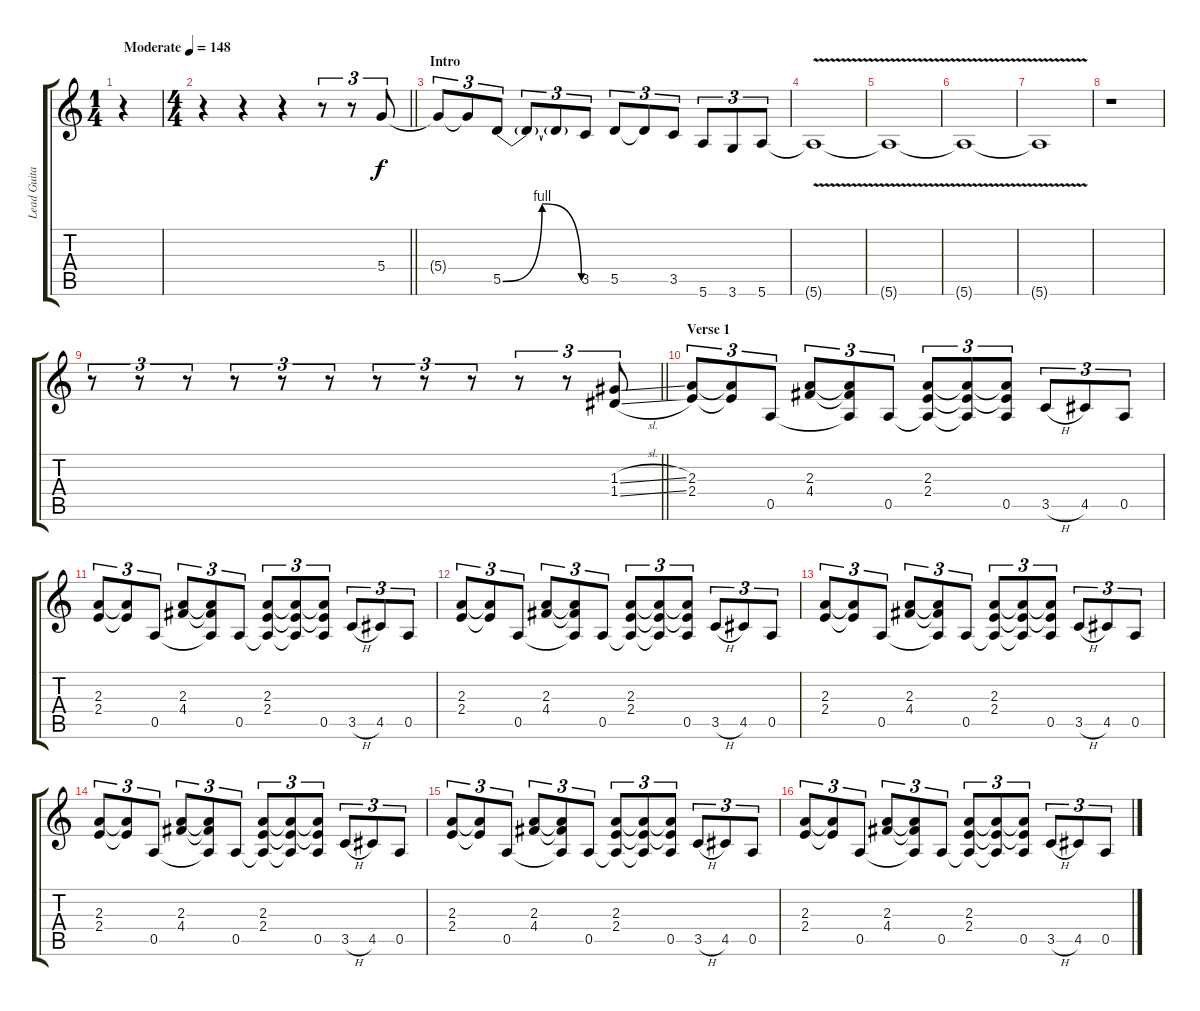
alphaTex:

\track ("Lead Guitar" "Lead Guita") {instrument overdrivenguitar}
\staff {score tabs}
\tuning (E4 B3 G3 D3 A2 E2) {hide}
\ts (1 4)
\tempo (148 "Moderate")
\clef g2
\ks c
r.4{dy f instrument overdrivenguitar} |
\ts (4 4)
\barLineRight lightlight
r.4 r.4 r.4 r.8{tu (3 2)} r.8{tu (3 2)} 5.4.8{tu (3 2)} |
\section ("" "Intro")
5.4{t}.8{tu (3 2)} 5.4{t}.8{tu (3 2)} 5.5{be (bendrelease 0 0 30 4 30 4 60 0)}.8{tu (3 2)} 5.5{t}.8{tu (3 2)} 5.5{t}.8{tu (3 2)} 3.5.8{tu (3 2)} 5.5.8{tu (3 2)} 5.5{t}.8{tu (3 2)} 3.5.8{tu (3 2)} 5.6.8{tu (3 2)} 3.6.8{tu (3 2)} 5.6.8{tu (3 2)} |
5.6{v t}.1 |
5.6{v t}.1 |
5.6{v t}.1 |
5.6{t}.1 |
r.1 |
\barLineRight lightlight
r.8{tu (3 2)} r.8{tu (3 2)} r.8{tu (3 2)} r.8{tu (3 2)} r.8{tu (3 2)} r.8{tu (3 2)} r.8{tu (3 2)} r.8{tu (3 2)} r.8{tu (3 2)} r.8{tu (3 2)} r.8{tu (3 2)} (1.3{sl} 1.4{sl}).8{tu (3 2)} |
\section ("" "Verse 1")
(2.3 2.4).8{tu (3 2)} (2.3{t} 2.4{t}).8{tu (3 2)} 0.5.8{tu (3 2)} (2.3 4.4).8{tu (3 2)} (2.3{t} 4.4{t} 0.5{t}).8{tu (3 2)} 0.5.8{tu (3 2)} (2.3 2.4 0.5{t}).8{tu (3 2)} (2.3{t} 2.4{t} 0.5{t}).8{tu (3 2)} (2.3{t} 2.4{t} 0.5).8{tu (3 2)} 3.5{h}.8{tu (3 2)} 4.5.8{tu (3 2)} 0.5.8{tu (3 2)} |
(2.3 2.4).8{tu (3 2)} (2.3{t} 2.4{t}).8{tu (3 2)} 0.5.8{tu (3 2)} (2.3 4.4).8{tu (3 2)} (2.3{t} 4.4{t} 0.5{t}).8{tu (3 2)} 0.5.8{tu (3 2)} (2.3 2.4 0.5{t}).8{tu (3 2)} (2.3{t} 2.4{t} 0.5{t}).8{tu (3 2)} (2.3{t} 2.4{t} 0.5).8{tu (3 2)} 3.5{h}.8{tu (3 2)} 4.5.8{tu (3 2)} 0.5.8{tu (3 2)} |
(2.3 2.4).8{tu (3 2)} (2.3{t} 2.4{t}).8{tu (3 2)} 0.5.8{tu (3 2)} (2.3 4.4).8{tu (3 2)} (2.3{t} 4.4{t} 0.5{t}).8{tu (3 2)} 0.5.8{tu (3 2)} (2.3 2.4 0.5{t}).8{tu (3 2)} (2.3{t} 2.4{t} 0.5{t}).8{tu (3 2)} (2.3{t} 2.4{t} 0.5).8{tu (3 2)} 3.5{h}.8{tu (3 2)} 4.5.8{tu (3 2)} 0.5.8{tu (3 2)} |
(2.3 2.4).8{tu (3 2)} (2.3{t} 2.4{t}).8{tu (3 2)} 0.5.8{tu (3 2)} (2.3 4.4).8{tu (3 2)} (2.3{t} 4.4{t} 0.5{t}).8{tu (3 2)} 0.5.8{tu (3 2)} (2.3 2.4 0.5{t}).8{tu (3 2)} (2.3{t} 2.4{t} 0.5{t}).8{tu (3 2)} (2.3{t} 2.4{t} 0.5).8{tu (3 2)} 3.5{h}.8{tu (3 2)} 4.5.8{tu (3 2)} 0.5.8{tu (3 2)} |
(2.3 2.4).8{tu (3 2)} (2.3{t} 2.4{t}).8{tu (3 2)} 0.5.8{tu (3 2)} (2.3 4.4).8{tu (3 2)} (2.3{t} 4.4{t} 0.5{t}).8{tu (3 2)} 0.5.8{tu (3 2)} (2.3 2.4 0.5{t}).8{tu (3 2)} (2.3{t} 2.4{t} 0.5{t}).8{tu (3 2)} (2.3{t} 2.4{t} 0.5).8{tu (3 2)} 3.5{h}.8{tu (3 2)} 4.5.8{tu (3 2)} 0.5.8{tu (3 2)} |
(2.3 2.4).8{tu (3 2)} (2.3{t} 2.4{t}).8{tu (3 2)} 0.5.8{tu (3 2)} (2.3 4.4).8{tu (3 2)} (2.3{t} 4.4{t} 0.5{t}).8{tu (3 2)} 0.5.8{tu (3 2)} (2.3 2.4 0.5{t}).8{tu (3 2)} (2.3{t} 2.4{t} 0.5{t}).8{tu (3 2)} (2.3{t} 2.4{t} 0.5).8{tu (3 2)} 3.5{h}.8{tu (3 2)} 4.5.8{tu (3 2)} 0.5.8{tu (3 2)} |
(2.3 2.4).8{tu (3 2)} (2.3{t} 2.4{t}).8{tu (3 2)} 0.5.8{tu (3 2)} (2.3 4.4).8{tu (3 2)} (2.3{t} 4.4{t} 0.5{t}).8{tu (3 2)} 0.5.8{tu (3 2)} (2.3 2.4 0.5{t}).8{tu (3 2)} (2.3{t} 2.4{t} 0.5{t}).8{tu (3 2)} (2.3{t} 2.4{t} 0.5).8{tu (3 2)} 3.5{h}.8{tu (3 2)} 4.5.8{tu (3 2)} 0.5.8{tu (3 2)}
